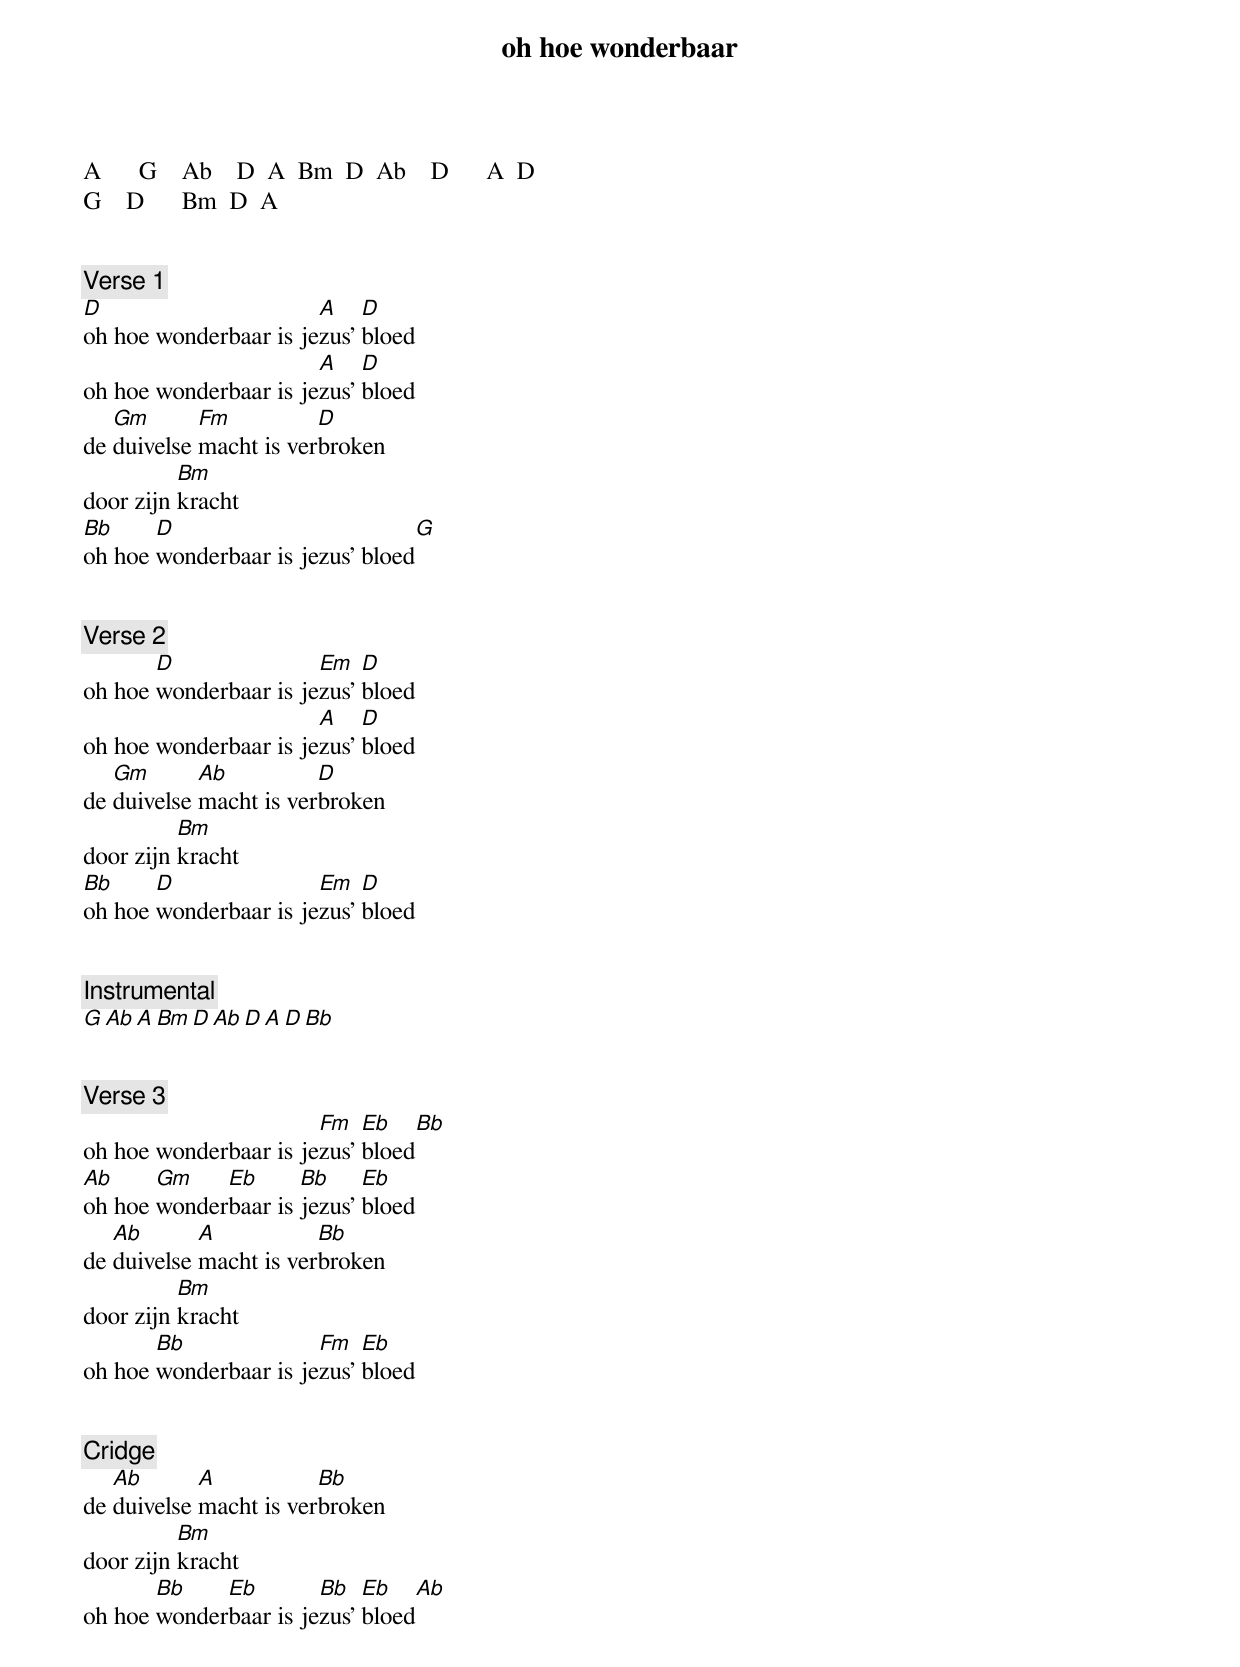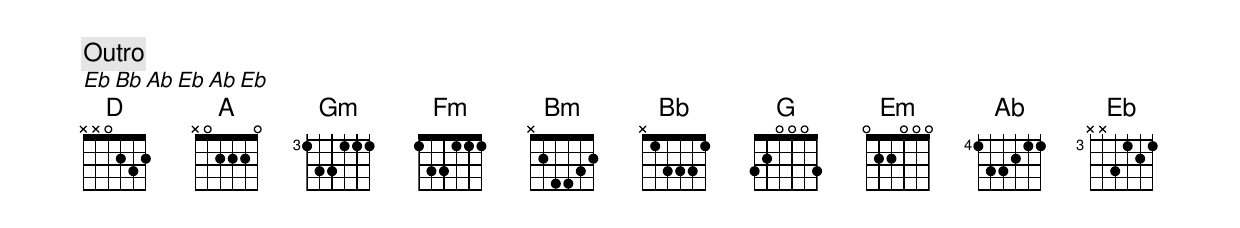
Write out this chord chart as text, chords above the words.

oh hoe wonderbaar

A      G    Ab    D  A  Bm  D  Ab    D      A  D
G    D      Bm  D  A


[Verse 1]
D                      A    D
oh hoe wonderbaar is jezus' bloed
                       A    D
oh hoe wonderbaar is jezus' bloed
   Gm       Fm          D
de duivelse macht is verbroken
          Bm
door zijn kracht
Bb     D                          G
oh hoe wonderbaar is jezus' bloed


[Verse 2]
       D               Em   D
oh hoe wonderbaar is jezus' bloed
                       A    D
oh hoe wonderbaar is jezus' bloed
   Gm       Ab          D
de duivelse macht is verbroken
          Bm
door zijn kracht
Bb     D               Em   D
oh hoe wonderbaar is jezus' bloed


[Instrumental]
G    Ab    A    Bm  D  Ab    D      A  D    Bb


[Verse 3]
                       Fm   Eb    Bb
oh hoe wonderbaar is jezus' bloed
Ab     Gm    Eb      Bb     Eb
oh hoe wonderbaar is jezus' bloed
   Ab       A           Bb
de duivelse macht is verbroken
          Bm
door zijn kracht
       Bb              Fm   Eb
oh hoe wonderbaar is jezus' bloed


[Cridge]
   Ab       A           Bb
de duivelse macht is verbroken
          Bm
door zijn kracht
       Bb    Eb        Bb   Eb    Ab
oh hoe wonderbaar is jezus' bloed


[Outro]
Eb    Bb  Ab    Eb    Ab  Eb
